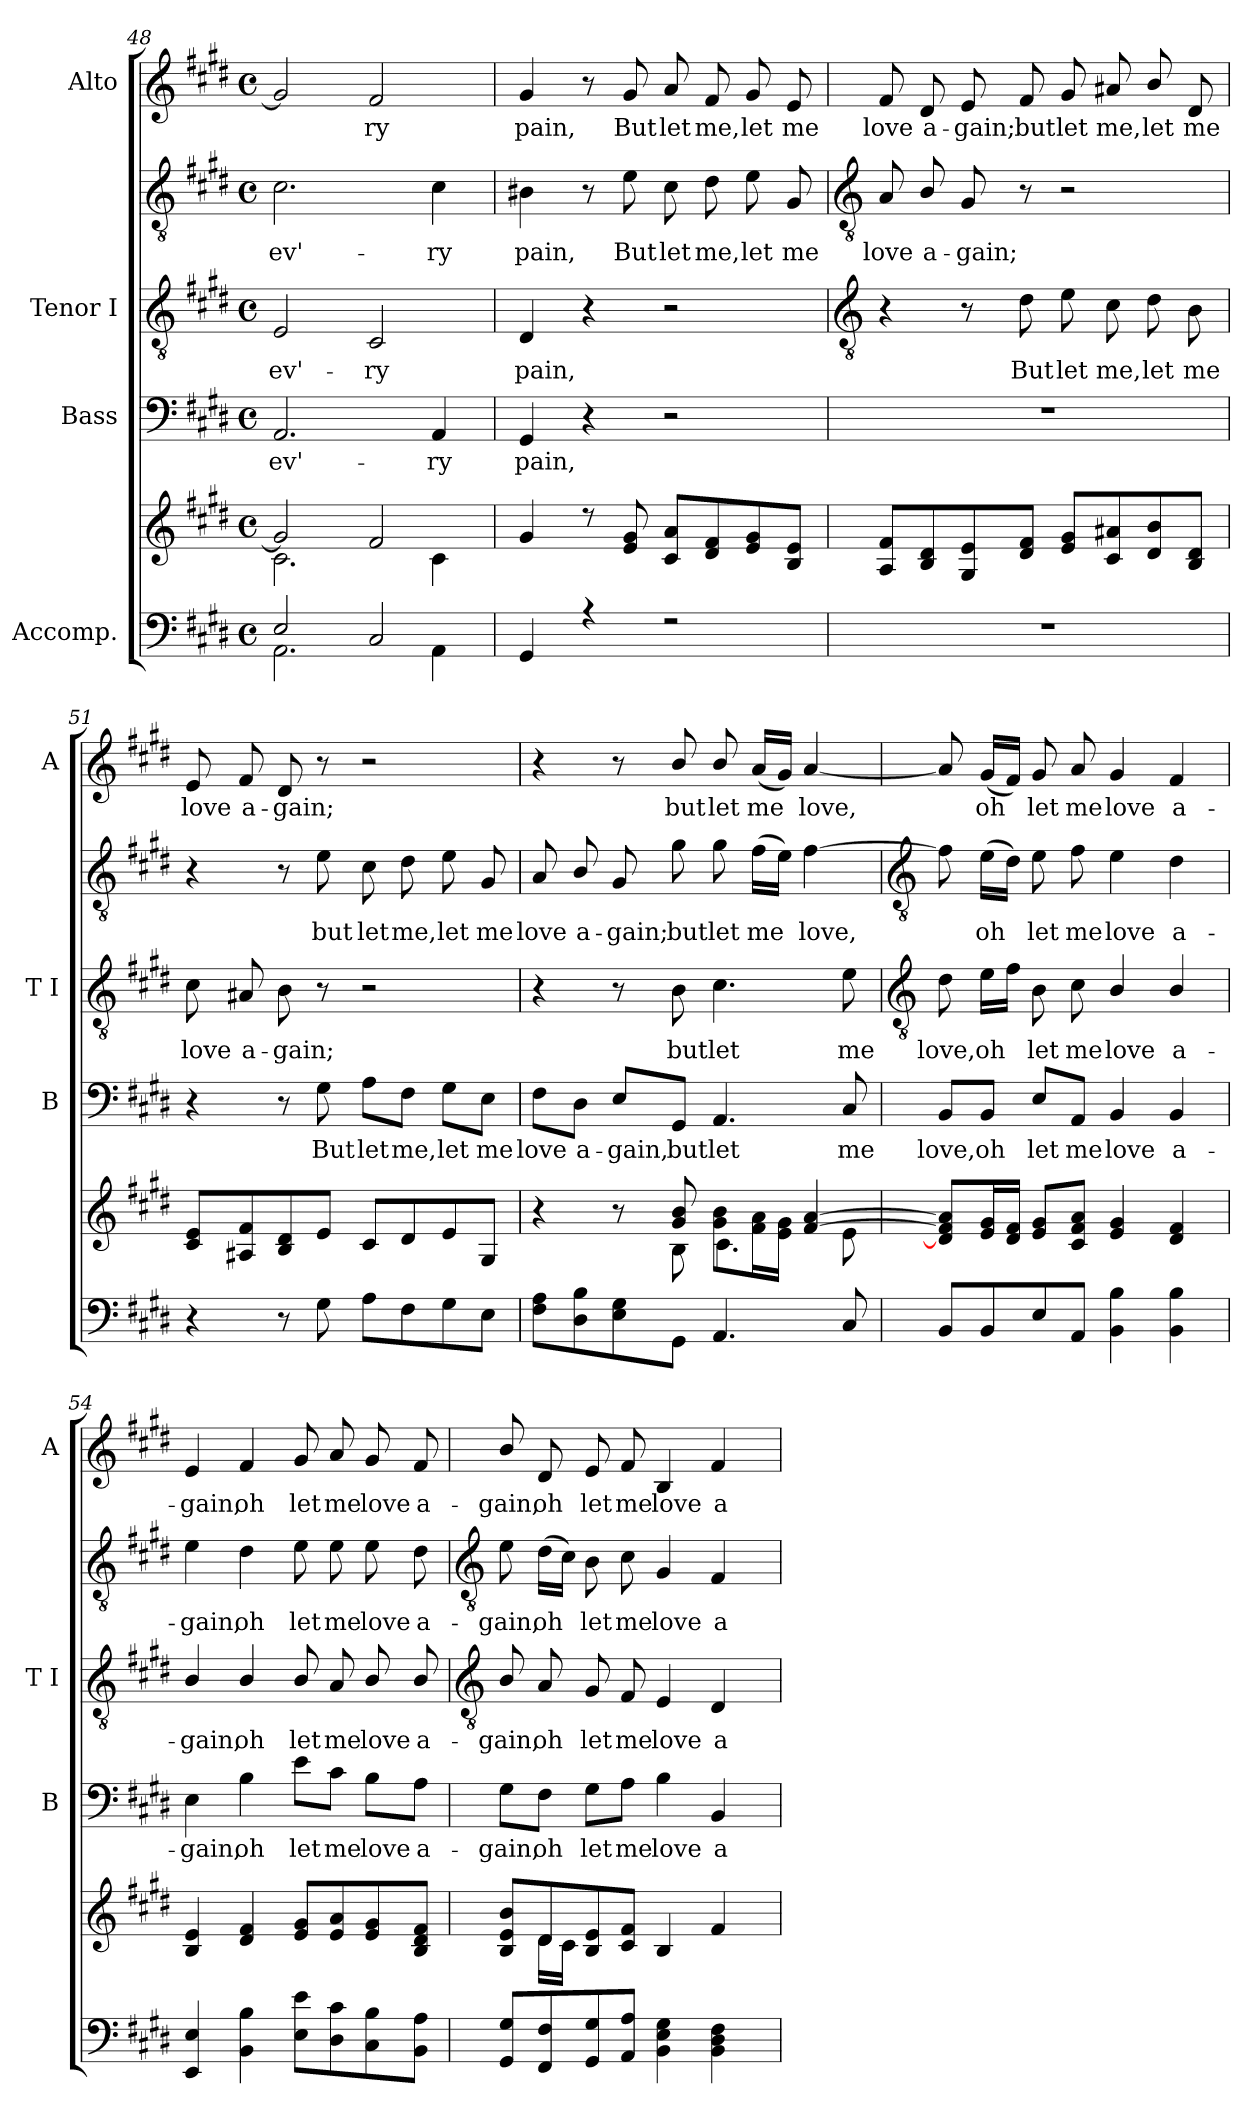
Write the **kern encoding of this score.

**kern	**kern	**kern	**text	**kern	**text	**kern	**text	**kern	**text
*part4	*part4	*part3	*part3	*part2	*part2	*part2	*part2	*part1	*part1
*staff6	*staff5	*staff4	*staff4	*staff3	*staff3	*staff2	*staff2	*staff1	*staff1
*I"Accomp.	*	*I"Bass	*	*I"Tenor I	*	*	*	*I"Alto	*
*	*	*I'B	*	*I'T I	*	*	*	*I'A	*
*clefF4	*clefG2	*clefF4	*	*clefGv2	*	*clefGv2	*	*clefG2	*
*k[f#c#g#d#]	*k[f#c#g#d#]	*k[f#c#g#d#]	*	*k[f#c#g#d#]	*	*k[f#c#g#d#]	*	*k[f#c#g#d#]	*
*E:	*E:	*E:	*	*E:	*	*E:	*	*E:	*
*M4/4	*M4/4	*M4/4	*	*M4/4	*	*M4/4	*	*M4/4	*
*met(c)	*met(c)	*met(c)	*	*met(c)	*	*met(c)	*	*met(c)	*
=48	=48	=48	=48	=48	=48	=48	=48	=48	=48
*^	*^	*	*	*	*	*	*	*	*
!	!	!	!	!	!LO:LY:b	!	!LO:LY:b	!	!LO:LY:b	!	!
2E/	2.AA\	2g#]	2.c#\	2.AA	ev'-	2E	ev'-	2.c#	ev'-	2g#]	.
!	!	!	!	!	!	!	!LO:LY:b	!	!	!	!LO:LY:b
2C#	.	2f#	.	.	.	2C#	-ry	.	.	2f#	ry
!	!	!	!	!	!LO:LY:b	!	!	!	!LO:LY:b	!	!
.	4AA\	.	4c#\	4AA	-ry	.	.	4c#	-ry	.	.
=49	=49	=49	=49	=49	=49	=49	=49	=49	=49	=49	=49
!	!	!	!	!	!LO:LY:b	!	!LO:LY:b	!	!LO:LY:b	!	!LO:LY:b
4GG#	1ryy	4g#	1ryy	4GG#	pain,	4D#	pain,	4B#X	pain,	4g#	pain,
4r	.	8r	.	4r	.	4r	.	8r	.	8r	.
!	!	!	!	!	!	!	!	!	!LO:LY:b	!	!LO:LY:b
.	.	8e 8g#	.	.	.	.	.	8e	But	8g#	But
!	!	!	!	!	!	!	!	!	!LO:LY:b	!	!LO:LY:b
2r	.	8c# 8aL	.	2r	.	2r	.	8c#	let	8a	let
!	!	!	!	!	!	!	!	!	!LO:LY:b	!	!LO:LY:b
.	.	8d# 8f#	.	.	.	.	.	8d#	me,	8f#	me,
!	!	!	!	!	!	!	!	!	!LO:LY:b	!	!LO:LY:b
.	.	8e 8g#	.	.	.	.	.	8e	let	8g#	let
!	!	!	!	!	!	!	!	!	!LO:LY:b	!	!LO:LY:b
.	.	8B 8eJ	.	.	.	.	.	8G#	me	8e	me
*v	*v	*	*	*	*	*	*	*	*	*	*
!!LO:LB:g=z
=50	=50	=50	=50	=50	=50	=50	=50	=50	=50	=50
*	*	*	*	*	*clefGv2	*	*clefGv2	*	*	*
!	!	!	!	!	!	!	!	!LO:LY:b	!	!LO:LY:b
1r	8A 8f#L	1ryy	1r	.	4r	.	8A	love	8f#	love
!	!	!	!	!	!	!	!	!LO:LY:b	!	!LO:LY:b
.	8B 8d#	.	.	.	.	.	8B/	a-	8d#	a-
!	!	!	!	!	!	!	!	!LO:LY:b	!	!LO:LY:b
.	8G# 8e	.	.	.	8r	.	8G#	-gain;	8e	-gain;
!	!	!	!	!	!	!LO:LY:b	!	!	!	!LO:LY:b
.	8d# 8f#J	.	.	.	8d#	But	8r	.	8f#	but
!	!	!	!	!	!	!LO:LY:b	!	!	!	!LO:LY:b
.	8e 8g#L	.	.	.	8e	let	2r	.	8g#	let
!	!	!	!	!	!	!LO:LY:b	!	!	!	!LO:LY:b
.	8c# 8a#X	.	.	.	8c#	me,	.	.	8a#X	me,
!	!	!	!	!	!	!LO:LY:b	!	!	!	!LO:LY:b
.	8d#/ 8b/	.	.	.	8d#	let	.	.	8b/	let
!	!	!	!	!	!	!LO:LY:b	!	!	!	!LO:LY:b
.	8B 8d#J	.	.	.	8B	me	.	.	8d#	me
=51	=51	=51	=51	=51	=51	=51	=51	=51	=51	=51
!	!	!	!	!	!	!LO:LY:b	!	!	!	!LO:LY:b
4r	8c# 8eL	1ryy	4r	.	8c#	love	4r	.	8e	love
!	!	!	!	!	!	!LO:LY:b	!	!	!	!LO:LY:b
.	8A#X 8f#	.	.	.	8A#X	a-	.	.	8f#	a-
!	!	!	!	!	!	!LO:LY:b	!	!	!	!LO:LY:b
8r	8B 8d#	.	8r	.	8B	-gain;	8r	.	8d#	-gain;
!	!	!	!	!LO:LY:b	!	!	!	!LO:LY:b	!	!
8G#	8eJ	.	8G#	But	8r	.	8e	but	8r	.
!	!	!	!	!LO:LY:b	!	!	!	!LO:LY:b	!	!
8AL	8c#L	.	8A\L	let	2r	.	8c#	let	2r	.
!	!	!	!	!LO:LY:b	!	!	!	!LO:LY:b	!	!
8F#	8d#	.	8F#\J	me,	.	.	8d#	me,	.	.
!	!	!	!	!LO:LY:b	!	!	!	!LO:LY:b	!	!
8G#	8e	.	8G#\L	let	.	.	8e	let	.	.
!	!	!	!	!LO:LY:b	!	!	!	!LO:LY:b	!	!
8EJ	8G#J	.	8E\J	me	.	.	8G#	me	.	.
=52	=52	=52	=52	=52	=52	=52	=52	=52	=52	=52
!	!	!	!	!LO:LY:b	!	!	!	!LO:LY:b	!	!
8F# 8AL	4r	4.ryy	8F#\L	love	4r	.	8A	love	4r	.
!	!	!	!	!LO:LY:b	!	!	!	!LO:LY:b	!	!
8D# 8B	.	.	8D#\J	a-	.	.	8B/	a-	.	.
!	!	!	!	!LO:LY:b	!	!	!	!LO:LY:b	!	!
8E 8G#	8r	.	8E/L	-gain,	8r	.	8G#	-gain;	8r	.
!	!	!	!	!LO:LY:b	!	!LO:LY:b	!	!LO:LY:b	!	!LO:LY:b
8GG#J	8g#/ 8b/	8B\	8GG#/J	but	8B	but	8g#\	but	8b/	but
!	!	!	!	!LO:LY:b	!	!LO:LY:b	!	!LO:LY:b	!	!LO:LY:b
4.AA	8g#\ 8b\L	4.c#\	4.AA	let	4.c#	let	8g#\	let	8b/	let
!	!	!	!	!	!	!	!	!LO:LY:b	!	!LO:LY:b
.	16f# 16aL	.	.	.	.	.	(>16f#LL	me	(<16aLL	me
.	16e 16g#JJ	.	.	.	.	.	16eJJ)	.	16g#JJ)	.
!	!	!	!	!	!	!	!	!LO:LY:b	!	!LO:LY:b
.	[4f# [4a	.	.	.	.	.	[4f#	love,	[4a	love,
!	!	!	!	!LO:LY:b	!	!LO:LY:b	!	!	!	!
8C#	.	8e\	8C#	me	8e	me	.	.	.	.
*	*v	*v	*	*	*	*	*	*	*	*
!!LO:LB:g=z
=53	=53	=53	=53	=53	=53	=53	=53	=53	=53
*	*	*	*	*clefGv2	*	*clefGv2	*	*	*
*	*^	*	*	*	*	*	*	*	*
!	!	!	!	!LO:LY:b	!	!LO:LY:b	!	!	!	!
*	*v	*v	*	*	*	*	*	*	*	*
8BBL	8d#] 8f#] 8a]L	8BB/L	love,	8d#	-love,	8f#]	.	8a]	.
!	!	!	!LO:LY:b	!	!LO:LY:b	!	!LO:LY:b	!	!LO:LY:b
8BB	16e 16g#L	8BB/J	oh	16eLL	oh	(>16eLL	oh	(<16g#LL	oh
.	16d# 16f#JJ	.	.	16f#JJ	.	16d#JJ)	.	16f#JJ)	.
!	!	!	!LO:LY:b	!	!LO:LY:b	!	!LO:LY:b	!	!LO:LY:b
8E	8e 8g#L	8E/L	let	8B	let	8e	let	8g#	let
!	!	!	!LO:LY:b	!	!LO:LY:b	!	!LO:LY:b	!	!LO:LY:b
8AAJ	8c# 8f# 8aJ	8AA/J	me	8c#	me	8f#	me	8a	me
!	!	!	!LO:LY:b	!	!LO:LY:b	!	!LO:LY:b	!	!LO:LY:b
4BB 4B	4e 4g#	4BB	love	4B/	love	4e	love	4g#	love
!	!	!	!LO:LY:b	!	!LO:LY:b	!	!LO:LY:b	!	!LO:LY:b
4BB 4B	4d# 4f#	4BB	a-	4B/	a-	4d#	a-	4f#	a-
=54	=54	=54	=54	=54	=54	=54	=54	=54	=54
!	!	!	!LO:LY:b	!	!LO:LY:b	!	!LO:LY:b	!	!LO:LY:b
4EE 4E	4B 4e	4E	-gain,	4B/	-gain,	4e	-gain,	4e	-gain,
!	!	!	!LO:LY:b	!	!LO:LY:b	!	!LO:LY:b	!	!LO:LY:b
4BB 4B	4d# 4f#	4B	oh	4B/	oh	4d#	oh	4f#	oh
!	!	!	!LO:LY:b	!	!LO:LY:b	!	!LO:LY:b	!	!LO:LY:b
8E 8eL	8e 8g#L	8e\L	let	8B/	let	8e	let	8g#	let
!	!	!	!LO:LY:b	!	!LO:LY:b	!	!LO:LY:b	!	!LO:LY:b
8D# 8c#	8e 8a	8c#\J	me	8A	me	8e	me	8a	me
!	!	!	!LO:LY:b	!	!LO:LY:b	!	!LO:LY:b	!	!LO:LY:b
8C# 8B	8e 8g#	8B\L	love	8B/	love	8e	love	8g#	love
!	!	!	!LO:LY:b	!	!LO:LY:b	!	!LO:LY:b	!	!LO:LY:b
8BB 8AJ	8B 8d# 8f#J	8A\J	a-	8B/	a-	8d#	a-	8f#	a-
!!LO:LB:g=z
=55	=55	=55	=55	=55	=55	=55	=55	=55	=55
*	*	*	*	*clefGv2	*	*clefGv2	*	*	*
*	*^	*	*	*	*	*	*	*	*
!	!	!	!	!LO:LY:b	!	!LO:LY:b	!	!LO:LY:b	!	!LO:LY:b
8GG# 8G#L	8B/ 8e/ 8b/L	8ryy	8G#\L	-gain,	8B/	-gain,	8e	-gain,	8b/	-gain,
!	!	!	!	!LO:LY:b	!	!LO:LY:b	!	!LO:LY:b	!	!LO:LY:b
8FF# 8F#	8d#	16d#\LL	8F#\J	oh	8A	oh	(>16d#LL	oh	8d#	oh
.	.	16c#\JJ	.	.	.	.	16c#JJ)	.	.	.
!	!	!	!	!LO:LY:b	!	!LO:LY:b	!	!LO:LY:b	!	!LO:LY:b
8GG# 8G#	8B 8e	2ryy	8G#\L	let	8G#	let	8B	let	8e	let
!	!	!	!	!LO:LY:b	!	!LO:LY:b	!	!LO:LY:b	!	!LO:LY:b
8AA 8AJ	8c# 8f#J	.	8A\J	me	8F#	me	8c#	me	8f#	me
!	!	!	!	!LO:LY:b	!	!LO:LY:b	!	!LO:LY:b	!	!LO:LY:b
4BB 4E 4G#	4B	.	4B	love	4E	love	4G#	love	4B	love
!	!	!	!	!LO:LY:b	!	!LO:LY:b	!	!LO:LY:b	!	!LO:LY:b
4BB 4D# 4F#	4f#	8.ryy	4BB	a-	4D#	a-	4F#	a-	4f#	a-
.	.	16ryy	.	.	.	.	.	.	.	.
*	*v	*v	*	*	*	*	*	*	*	*
=	=	=	=	=	=	=	=	=	=
*-	*-	*-	*-	*-	*-	*-	*-	*-	*-
